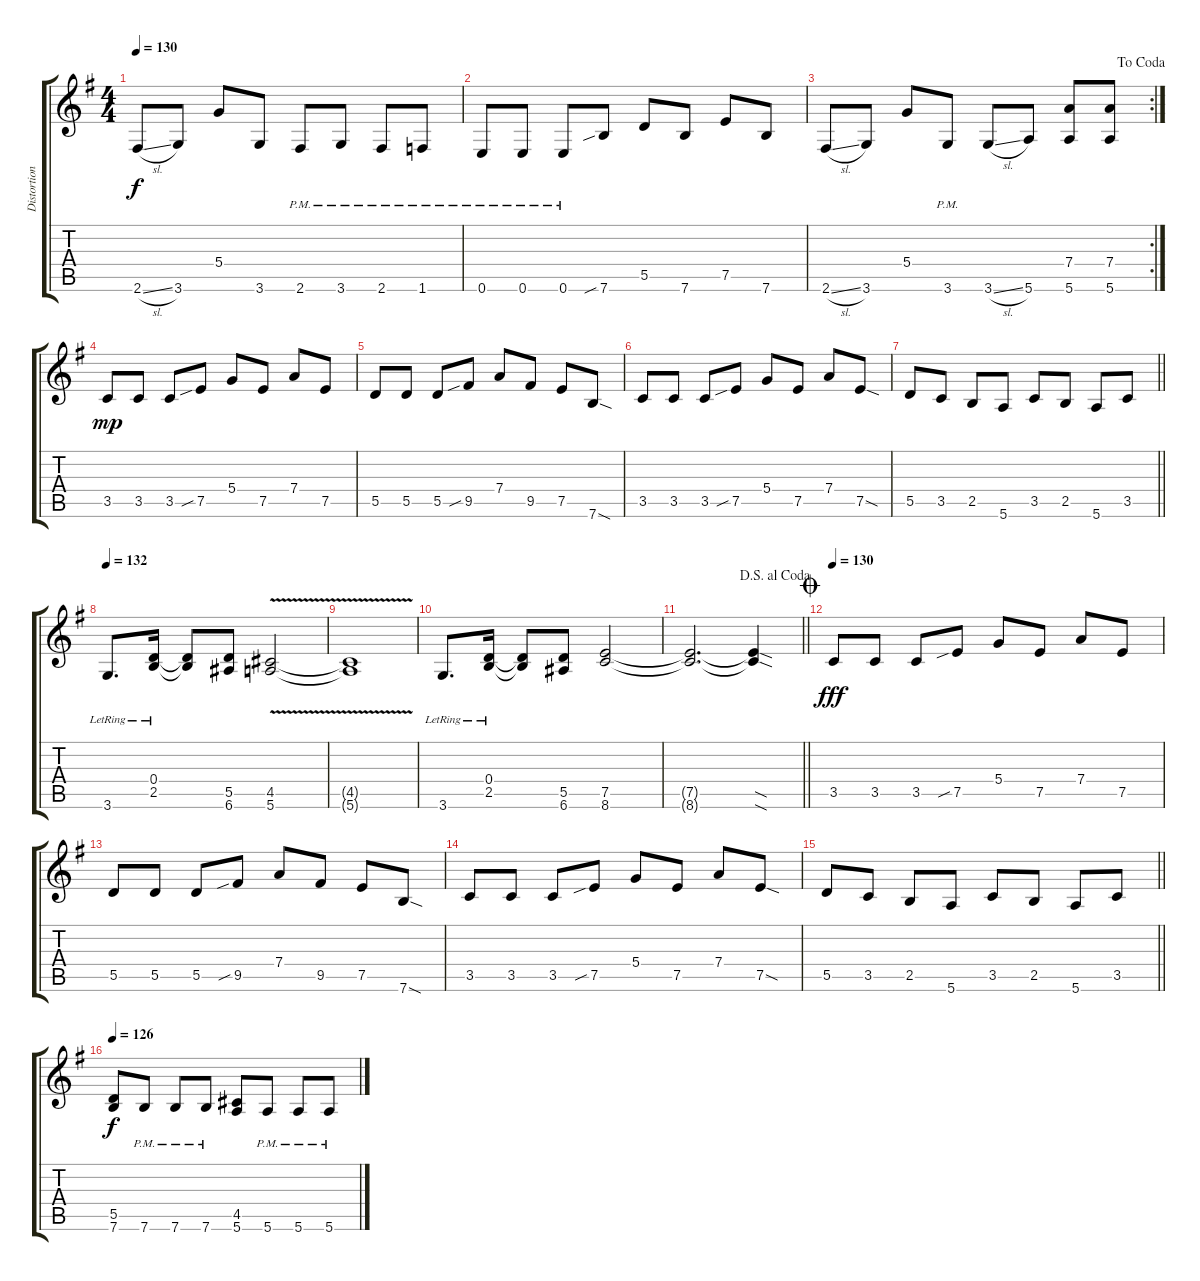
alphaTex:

\track ("Distortion Guitar" "Distortion") {instrument overdrivenguitar}
\staff {score tabs}
\tuning (E4 B3 G3 D3 A2 E2) {hide}
\ts (4 4)
\tempo 130
\clef g2
\ks g
2.6{sl}.8{dy f} 3.6.8 5.4.8 3.6.8 2.6{pm}.8 3.6{pm}.8 2.6{pm}.8 1.6{pm}.8 |
0.6{pm}.8 0.6{pm}.8 0.6{pm}.8 7.6{sib}.8 5.5.8 7.6.8 7.5.8 7.6.8 |
\rc 2
\jump dacoda
2.6{sl}.8 3.6.8 5.4.8 3.6{pm}.8 3.6{sl}.8 5.6.8 (7.4 5.6).8 (7.4 5.6).8 |
3.5.8{dy mp} 3.5.8 3.5.8 7.5{sib}.8 5.4.8 7.5.8 7.4.8 7.5.8 |
5.5.8 5.5.8 5.5.8 9.5{sib}.8 7.4.8 9.5.8 7.5.8 7.6{sod}.8 |
3.5.8 3.5.8 3.5.8 7.5{sib}.8 5.4.8 7.5.8 7.4.8 7.5{sod}.8 |
\barLineRight lightlight
5.5.8 3.5.8 2.5.8 5.6.8 3.5.8 2.5.8 5.6.8 3.5.8 |
\tempo 132
3.6{lr}.8{d} (0.4{lr} 2.5{lr}).16 (0.4{t} 2.5{t}).8 (5.5 6.6).8 (4.5{v} 5.6{v}).2 |
(4.5{v t} 5.6{v t}).1 |
3.6{lr}.8{d} (0.4{lr} 2.5{lr}).16 (0.4{t} 2.5{t}).8 (5.5 6.6).8 (7.5 8.6).2 |
\jump dalsegnoalcoda
\barLineRight lightlight
(7.5{t} 8.6{t}).2{d} (7.5{sod t} 8.6{sod t}).4 |
\jump coda
\tempo 130
3.5.8{dy fff} 3.5.8 3.5.8 7.5{sib}.8 5.4.8 7.5.8 7.4.8 7.5.8 |
5.5.8 5.5.8 5.5.8 9.5{sib}.8 7.4.8 9.5.8 7.5.8 7.6{sod}.8 |
3.5.8 3.5.8 3.5.8 7.5{sib}.8 5.4.8 7.5.8 7.4.8 7.5{sod}.8 |
\barLineRight lightlight
5.5.8 3.5.8 2.5.8 5.6.8 3.5.8 2.5.8 5.6.8 3.5.8 |
\tempo 126
(5.5 7.6).8{dy f} 7.6{pm}.8 7.6{pm}.8 7.6{pm}.8 (4.5 5.6).8 5.6{pm}.8 5.6{pm}.8 5.6{pm}.8
